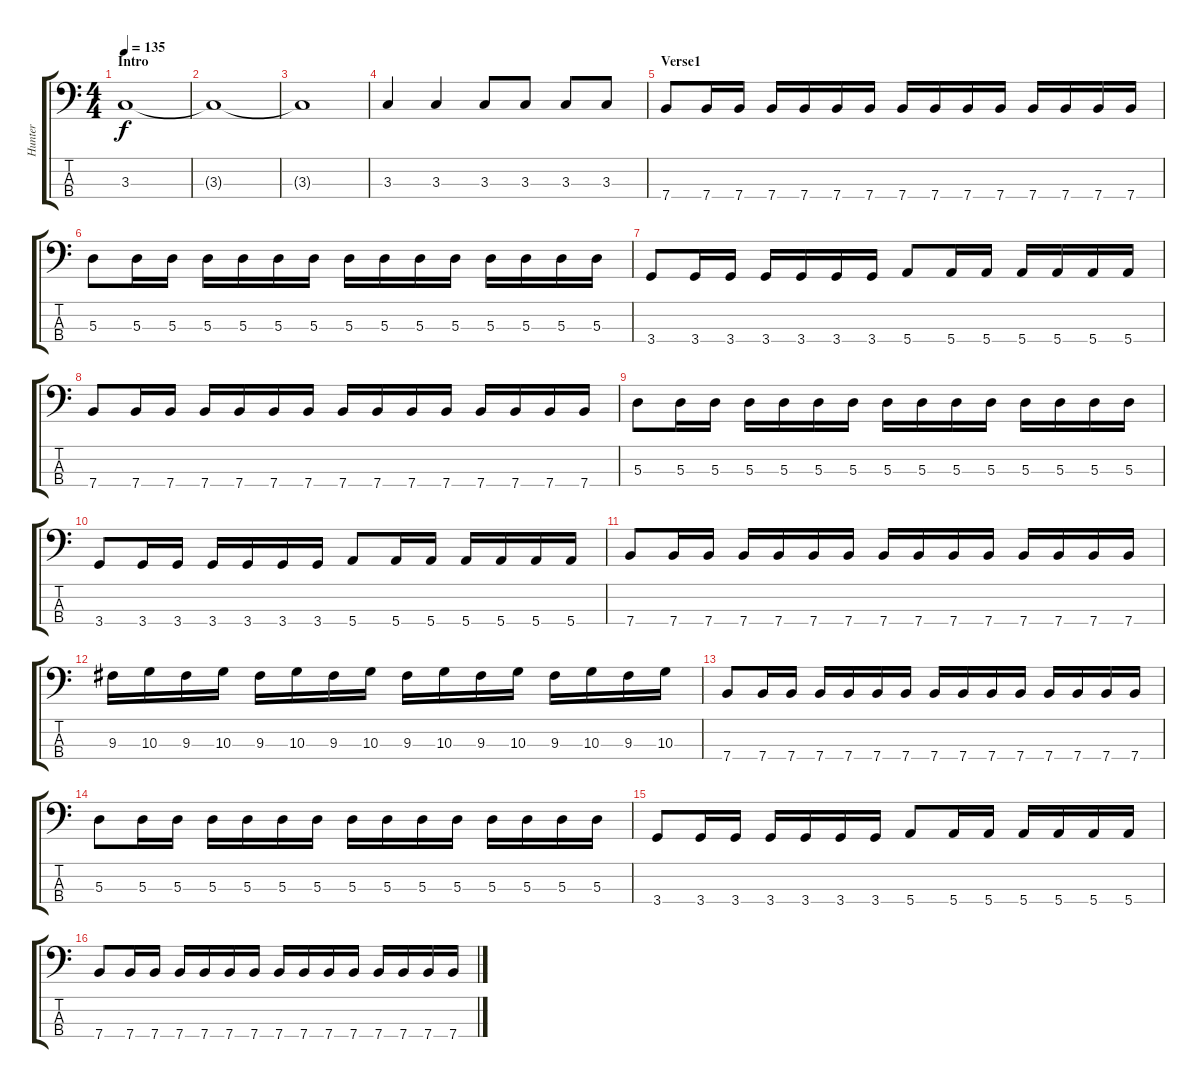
\track ("Hunter" "Hunter") {instrument electricbasspick}
\staff {score tabs}
\tuning (G2 D2 A1 E1) {hide}
\ts (4 4)
\section ("" "Intro")
\tempo 135
\clef f4
\ks c
3.3.1{dy f instrument electricbasspick} |
3.3{t}.1 |
3.3{t}.1 |
3.3.4 3.3.4 3.3.8 3.3.8 3.3.8 3.3.8 |
\section ("" "Verse1")
7.4.8 7.4.16 7.4.16 7.4.16 7.4.16 7.4.16 7.4.16 7.4.16 7.4.16 7.4.16 7.4.16 7.4.16 7.4.16 7.4.16 7.4.16 |
5.3.8 5.3.16 5.3.16 5.3.16 5.3.16 5.3.16 5.3.16 5.3.16 5.3.16 5.3.16 5.3.16 5.3.16 5.3.16 5.3.16 5.3.16 |
3.4.8 3.4.16 3.4.16 3.4.16 3.4.16 3.4.16 3.4.16 5.4.8 5.4.16 5.4.16 5.4.16 5.4.16 5.4.16 5.4.16 |
7.4.8 7.4.16 7.4.16 7.4.16 7.4.16 7.4.16 7.4.16 7.4.16 7.4.16 7.4.16 7.4.16 7.4.16 7.4.16 7.4.16 7.4.16 |
5.3.8 5.3.16 5.3.16 5.3.16 5.3.16 5.3.16 5.3.16 5.3.16 5.3.16 5.3.16 5.3.16 5.3.16 5.3.16 5.3.16 5.3.16 |
3.4.8 3.4.16 3.4.16 3.4.16 3.4.16 3.4.16 3.4.16 5.4.8 5.4.16 5.4.16 5.4.16 5.4.16 5.4.16 5.4.16 |
7.4.8 7.4.16 7.4.16 7.4.16 7.4.16 7.4.16 7.4.16 7.4.16 7.4.16 7.4.16 7.4.16 7.4.16 7.4.16 7.4.16 7.4.16 |
9.3.16 10.3.16 9.3.16 10.3.16 9.3.16 10.3.16 9.3.16 10.3.16 9.3.16 10.3.16 9.3.16 10.3.16 9.3.16 10.3.16 9.3.16 10.3.16 |
7.4.8 7.4.16 7.4.16 7.4.16 7.4.16 7.4.16 7.4.16 7.4.16 7.4.16 7.4.16 7.4.16 7.4.16 7.4.16 7.4.16 7.4.16 |
5.3.8 5.3.16 5.3.16 5.3.16 5.3.16 5.3.16 5.3.16 5.3.16 5.3.16 5.3.16 5.3.16 5.3.16 5.3.16 5.3.16 5.3.16 |
3.4.8 3.4.16 3.4.16 3.4.16 3.4.16 3.4.16 3.4.16 5.4.8 5.4.16 5.4.16 5.4.16 5.4.16 5.4.16 5.4.16 |
7.4.8 7.4.16 7.4.16 7.4.16 7.4.16 7.4.16 7.4.16 7.4.16 7.4.16 7.4.16 7.4.16 7.4.16 7.4.16 7.4.16 7.4.16
